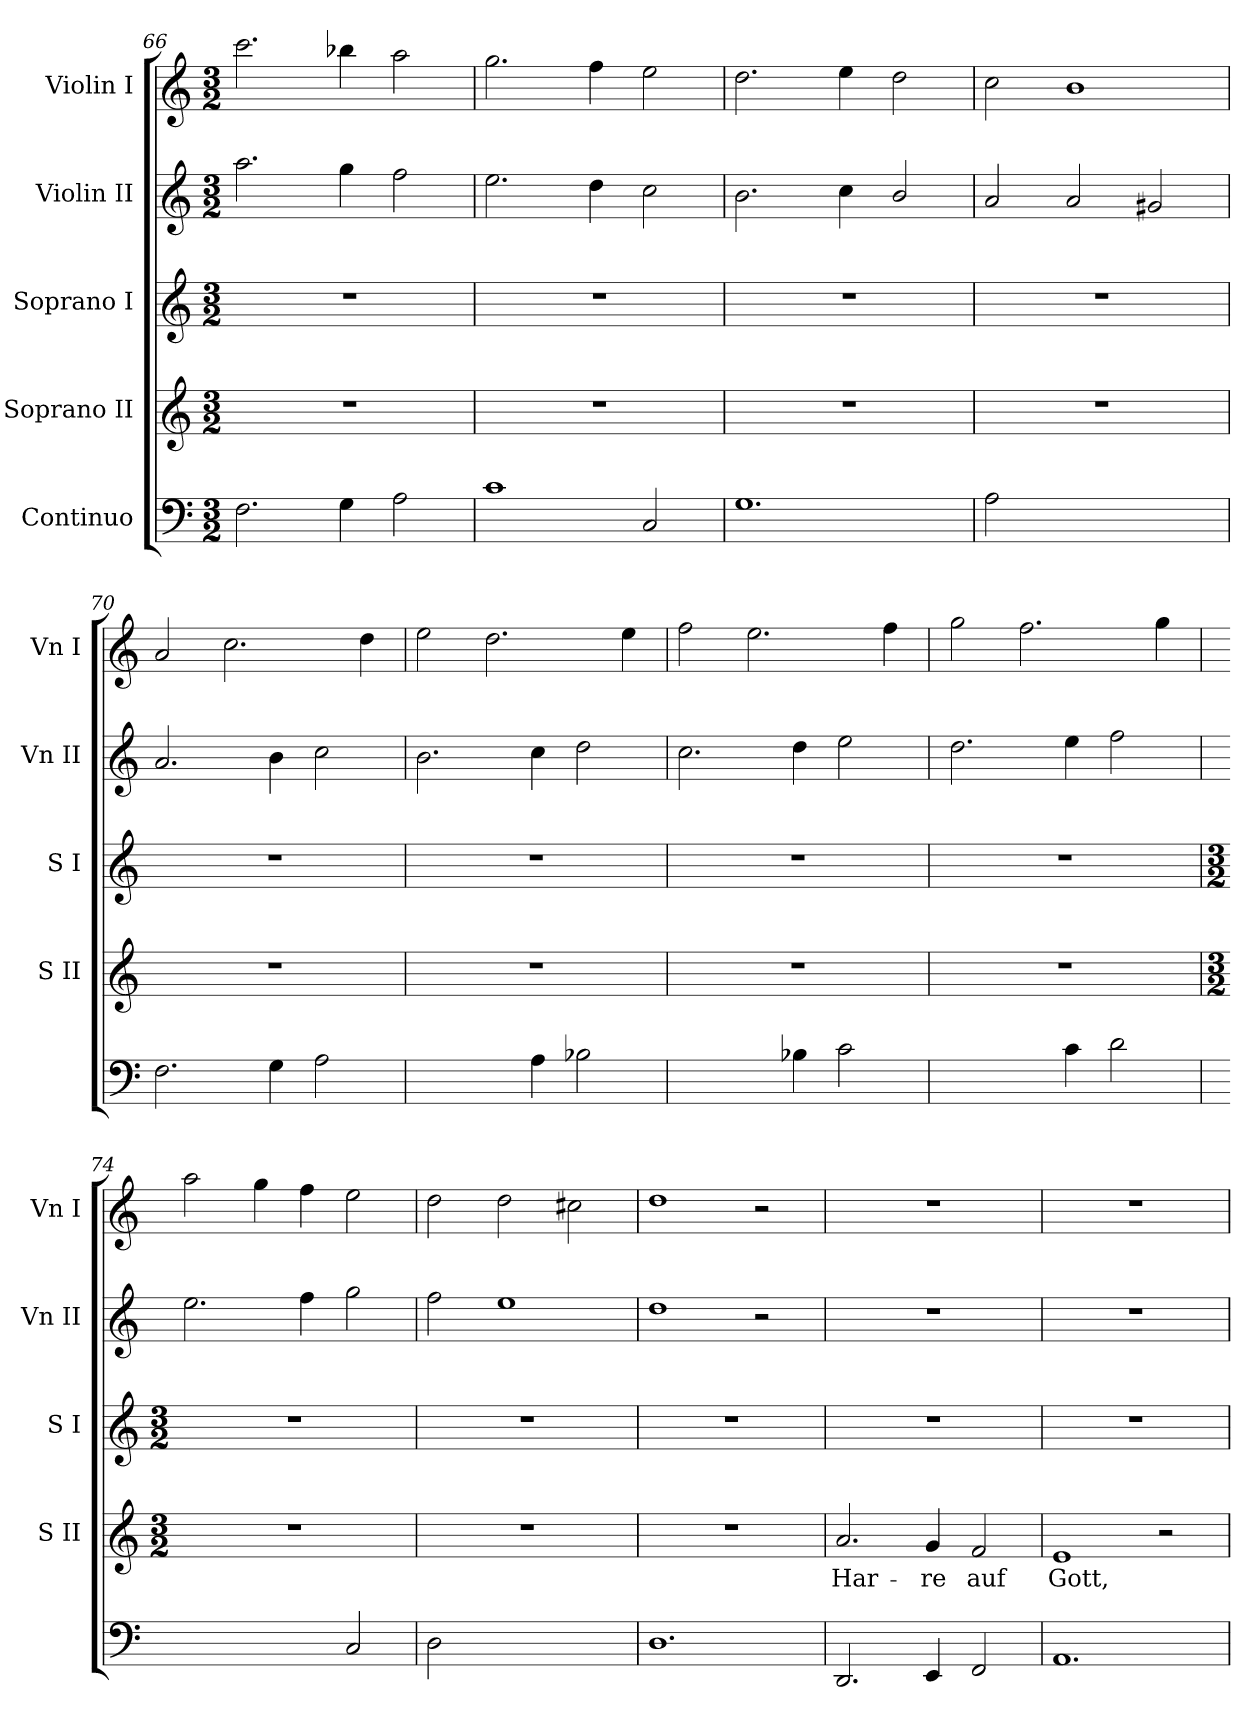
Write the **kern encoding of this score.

**kern	**text	**kern	**text	**kern	**kern	**kern
*part5	*part5	*part4	*part4	*part3	*part2	*part1
*staff5	*staff5	*staff4	*staff4	*staff3	*staff2	*staff1
*I"Continuo	*	*I"Soprano II	*	*I"Soprano I	*I"Violin II	*I"Violin I
*	*	*I'S II	*	*I'S I	*I'Vn II	*I'Vn I
*clefF4	*	*clefG2	*	*clefG2	*clefG2	*clefG2
*k[]	*	*k[]	*	*k[]	*k[]	*k[]
*C:	*	*C:	*	*C:	*C:	*C:
*M3/2	*	*M3/2	*	*M3/2	*M3/2	*M3/2
=66	=66	=66	=66	=66	=66	=66
2.F	.	1.r	.	1.r	2.aa	2.ccc
4G	.	.	.	.	4gg	4bb-X
2A	.	.	.	.	2ff	2aa
=67	=67	=67	=67	=67	=67	=67
1c	.	1.r	.	1.r	2.ee	2.gg
.	.	.	.	.	4dd	4ff
2C	.	.	.	.	2cc	2ee
=68	=68	=68	=68	=68	=68	=68
1.G	.	1.r	.	1.r	2.b	2.dd
.	.	.	.	.	4cc	4ee
.	.	.	.	.	2b/	2dd
=69	=69	=69	=69	=69	=69	=69
2A	.	1.r	.	1.r	2a	2cc
!	!LO:LY:b	!	!	!	!	!
[2Eyy	4	.	.	.	2a	1b
2Eyy]	.	.	.	.	2g#X	.
=70	=70	=70	=70	=70	=70	=70
2.F	.	1.r	.	1.r	2.a	2a
.	.	.	.	.	.	2.cc
4G	.	.	.	.	4b	.
2A	.	.	.	.	2cc	.
.	.	.	.	.	.	4dd
=71	=71	=71	=71	=71	=71	=71
!	!LO:LY:b	!	!	!	!	!
[2Gyy	6	1.r	.	1.r	2.b	2ee
!	!LO:LY:b	!	!	!	!	!
4Gyy]	5	.	.	.	.	2.dd
4A	.	.	.	.	4cc	.
2B-X	.	.	.	.	2dd	.
.	.	.	.	.	.	4ee
=72	=72	=72	=72	=72	=72	=72
!	!LO:LY:b	!	!	!	!	!
[2Ayy	6	1.r	.	1.r	2.cc	2ff
!	!LO:LY:b	!	!	!	!	!
4Ayy]	5	.	.	.	.	2.ee
4B-X	.	.	.	.	4dd	.
2c	.	.	.	.	2ee	.
.	.	.	.	.	.	4ff
=73	=73	=73	=73	=73	=73	=73
!	!LO:LY:b	!	!	!	!	!
[2B-Xyy	6	1.r	.	1.r	2.dd	2gg
!	!LO:LY:b	!	!	!	!	!
4B-yy]	5	.	.	.	.	2.ff
4c	.	.	.	.	4ee	.
2d	.	.	.	.	2ff	.
.	.	.	.	.	.	4gg
!!LO:LB:g=z
=74	=74	=74	=74	=74	=74	=74
*	*	*k[]	*	*k[]	*	*
*	*	*C:	*	*C:	*	*
*	*	*M3/2	*	*M3/2	*	*
!	!LO:LY:b	!LO:N:vis=1	!	!LO:N:vis=1	!	!
[2cyy	6	1.r	.	1.r	2.ee	2aa
!	!LO:LY:b	!	!	!	!	!
2cyy]	5	.	.	.	.	4gg
.	.	.	.	.	4ff	4ff
2C	.	.	.	.	2gg	2ee
=75	=75	=75	=75	=75	=75	=75
!	!	!LO:N:vis=1	!	!LO:N:vis=1	!	!
2D	.	1.r	.	1.r	2ff	2dd
!	!LO:LY:b	!	!	!	!	!
[2Ayy	4	.	.	.	1ee	2dd
2Ayy]	.	.	.	.	.	2cc#X
=76	=76	=76	=76	=76	=76	=76
!	!	!LO:N:vis=1	!	!LO:N:vis=1	!	!
1.D	.	1.r	.	1.r	1dd	1dd
.	.	.	.	.	2r	2r
=77	=77	=77	=77	=77	=77	=77
!	!	!	!LO:LY:b	!LO:N:vis=1	!LO:N:vis=1	!LO:N:vis=1
2.DD	.	2.a	Har-	1.r	1.r	1.r
!	!	!	!LO:LY:b	!	!	!
4EE	.	4g	-re	.	.	.
!	!	!	!LO:LY:b	!	!	!
2FF	.	2f	auf	.	.	.
=78	=78	=78	=78	=78	=78	=78
!	!	!	!LO:LY:b	!LO:N:vis=1	!LO:N:vis=1	!LO:N:vis=1
1.AA	.	1e	Gott,	1.r	1.r	1.r
.	.	2r	.	.	.	.
=	=	=	=	=	=	=
*-	*-	*-	*-	*-	*-	*-
